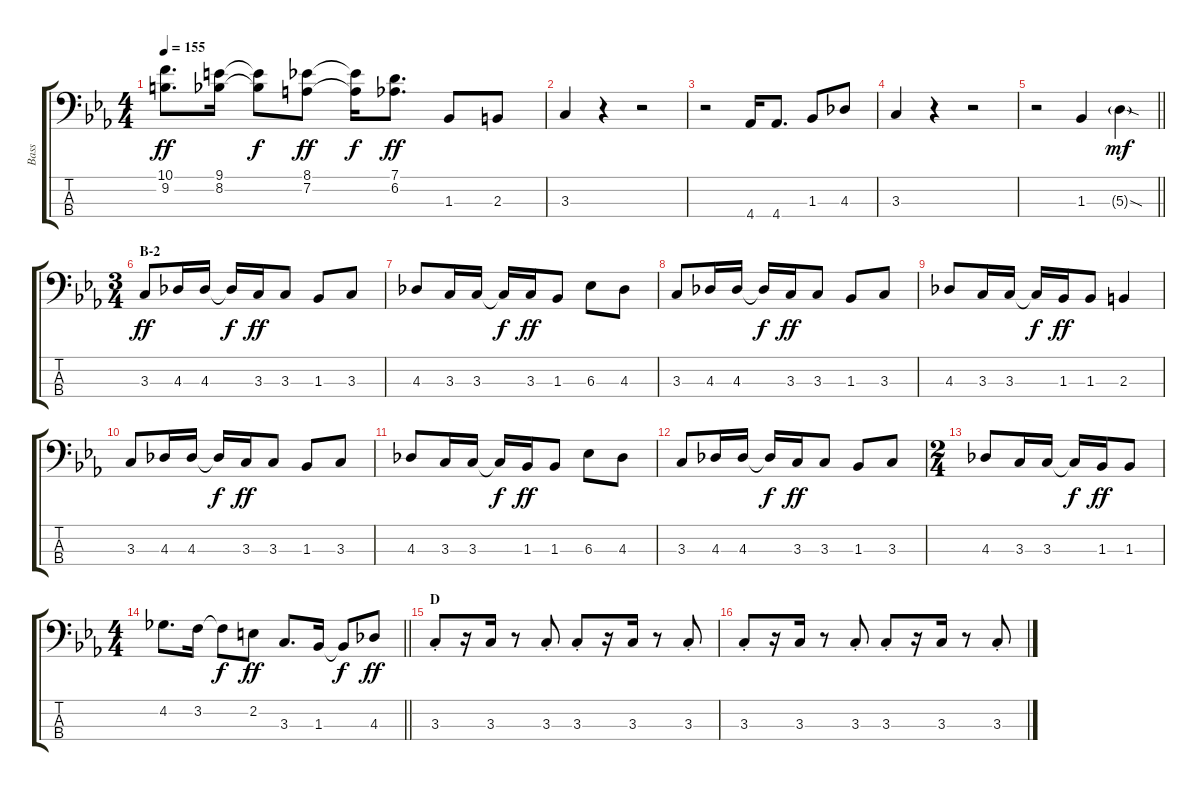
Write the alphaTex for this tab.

\track ("Bass" "Bass") {instrument electricbassfinger}
\staff {score tabs}
\tuning (G2 D2 A1 E1) {hide}
\ts (4 4)
\tempo 155
\clef f4
\ks eb
(10.1 9.2).8{d dy ff} (9.1 8.2).16 (9.1{t} 8.2{t}).8{dy f} (8.1 7.2).8{dy ff} (8.1{t} 7.2{t}).16{dy f} (7.1 6.2).8{d dy ff} 1.3.8 2.3.8 |
3.3.4 r.4 r.2 |
r.2 4.4.16 4.4.8{d} 1.3.8 4.3.8 |
3.3.4 r.4 r.2 |
\barLineRight lightlight
r.2 1.3.4 5.3{sod g}.4{dy mf} |
\ts (3 4)
\section ("" "B-2")
3.3.8{dy ff} 4.3.16 4.3.16 4.3{t}.16{dy f} 3.3.16{dy ff} 3.3.8 1.3.8 3.3.8 |
4.3.8 3.3.16 3.3.16 3.3{t}.16{dy f} 3.3.16{dy ff} 1.3.8 6.3.8 4.3.8 |
3.3.8 4.3.16 4.3.16 4.3{t}.16{dy f} 3.3.16{dy ff} 3.3.8 1.3.8 3.3.8 |
4.3.8 3.3.16 3.3.16 3.3{t}.16{dy f} 1.3.16{dy ff} 1.3.8 2.3.4 |
3.3.8 4.3.16 4.3.16 4.3{t}.16{dy f} 3.3.16{dy ff} 3.3.8 1.3.8 3.3.8 |
4.3.8 3.3.16 3.3.16 3.3{t}.16{dy f} 1.3.16{dy ff} 1.3.8 6.3.8 4.3.8 |
3.3.8 4.3.16 4.3.16 4.3{t}.16{dy f} 3.3.16{dy ff} 3.3.8 1.3.8 3.3.8 |
\ts (2 4)
4.3.8 3.3.16 3.3.16 3.3{t}.16{dy f} 1.3.16{dy ff} 1.3.8 |
\ts (4 4)
\barLineRight lightlight
4.2.8{d} 3.2.16 3.2{t}.8{dy f} 2.2.8{dy ff} 3.3.8{d} 1.3.16 1.3{t}.8{dy f} 4.3.8{dy ff} |
\section ("" "D")
3.3{st}.8 r.16 3.3.16 r.8 3.3{st}.8 3.3{st}.8 r.16 3.3.16 r.8 3.3{st}.8 |
3.3{st}.8 r.16 3.3.16 r.8 3.3{st}.8 3.3{st}.8 r.16 3.3.16 r.8 3.3{st}.8
